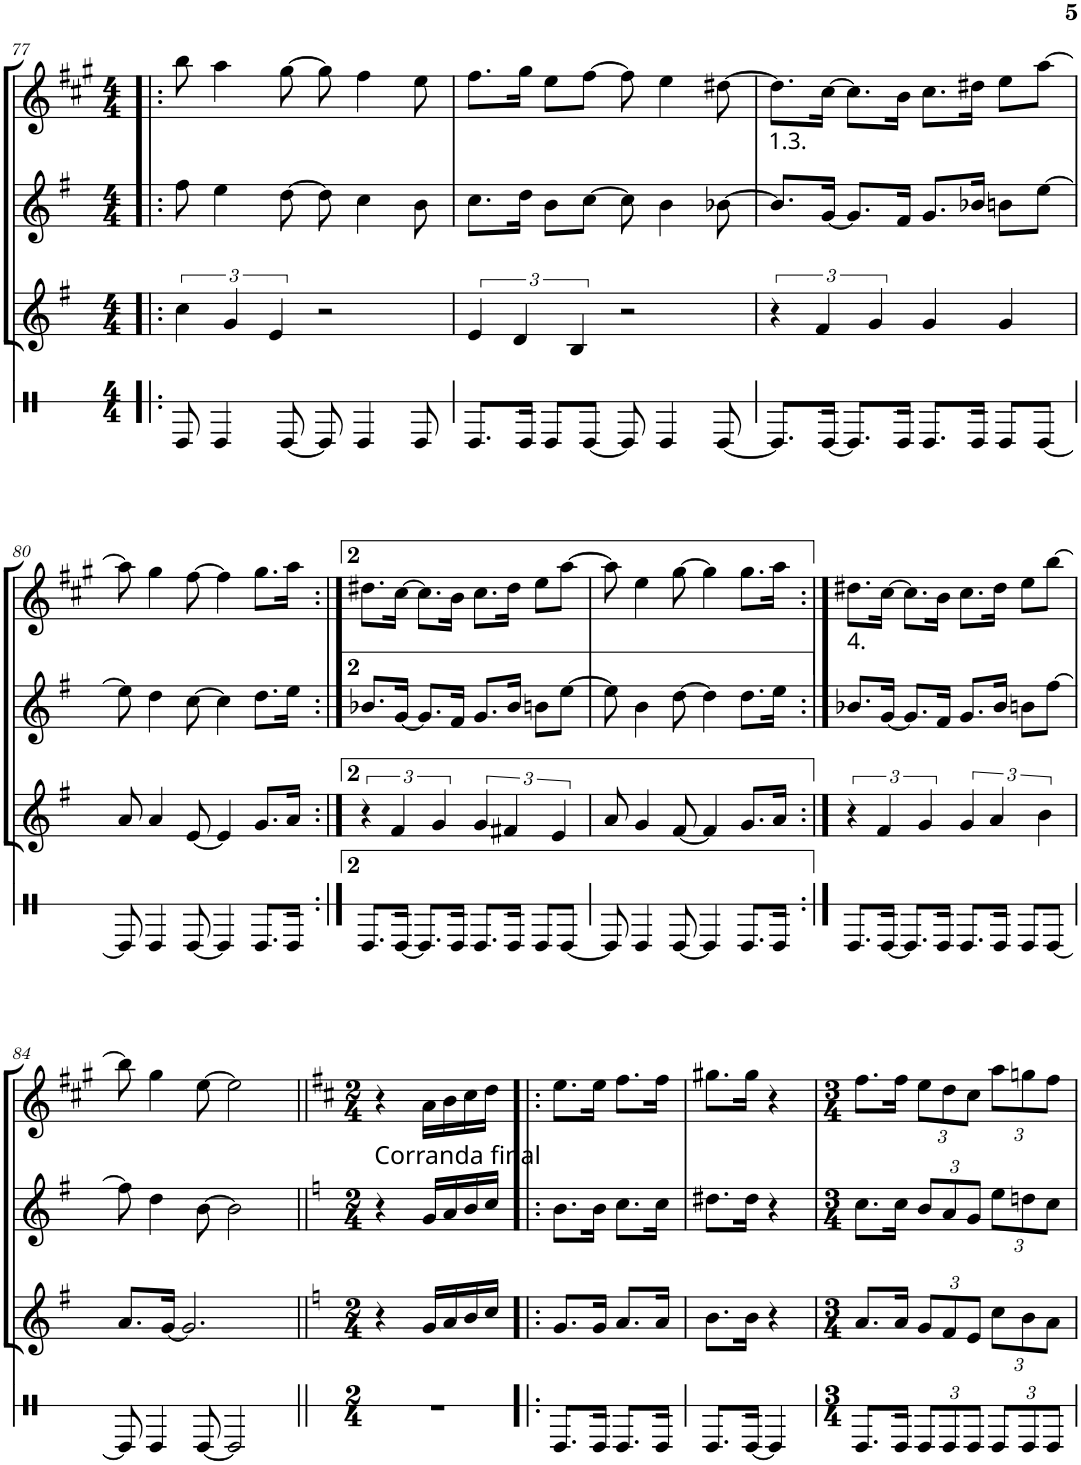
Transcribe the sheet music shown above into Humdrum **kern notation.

**kern	**kern	**kern	**kern
*part4	*part3	*part2	*part1
*staff4	*staff3	*staff2	*staff1
*I"Timbal	*I"Tarota	*I"Gralla 2	*I"Gralla 1
!!LO:PB:g=z
*clefX	*clefG2	*clefG2	*clefG2
*	*	*	*Trd1c2
*k[]	*k[f#]	*k[f#]	*k[f#c#g#]
*	*G:	*G:	*A:
*M4/4	*M4/4	*M4/4	*M4/4
=77!|:	=77!|:	=77!|:	=77!|:
8e/	6cc\	8ff#\	8bb\
4e/	.	4ee\	4aa\
.	6g/	.	.
.	6e/	.	.
[8e/	.	[8dd\	[8gg#\
8e/]	2r	8dd\]	8gg#\]
4e/	.	4cc\	4ff#\
8e/	.	8b\	8ee\
=78	=78	=78	=78
8.e/L	6e/	8.cc\L	8.ff#\L
.	6d/	.	.
16e/Jk	.	16dd\Jk	16gg#\Jk
8e/L	.	8b\L	8ee\L
.	6B/	.	.
[8e/J	.	[8cc\J	[8ff#\J
8e/]	2r	8cc\]	8ff#\]
4e/	.	4b\	4ee\
[8e/	.	[8b-X\	[8dd#X\
=79	=79	=79	=79
!	!	!	!LO:TX:b:t=1.3.
8.e/L]	6r	8.b-/L]	8.dd#\L]
.	6f#/	.	.
[16e/Jk	.	[16g/Jk	[16cc#\Jk
8.e/L]	.	8.g/L]	8.cc#\L]
.	6g/	.	.
16e/Jk	.	16f#/Jk	16b\Jk
8.e/L	4g/	8.g/L	8.cc#\L
16e/Jk	.	16b-X/Jk	16dd#X\Jk
8e/L	4g/	8bn\L	8ee\L
[8e/J	.	[8ee\J	[8aa\J
!!LO:LB:g=z
=80	=80	=80	=80
8e/]	8a/	8ee\]	8aa\]
4e/	4a/	4dd\	4gg#\
[8e/	[8e/	[8cc\	[8ff#\
4e/]	4e/]	4cc\]	4ff#\]
8.e/L	8.g/L	8.dd\L	8.gg#\L
16e/Jk	16a/Jk	16ee\Jk	16aa\Jk
=81:|!	=81:|!	=81:|!	=81:|!
8.e/L	6r	8.b-X/L	8.dd#X\L
.	6f#/	.	.
[16e/Jk	.	[16g/Jk	[16cc#\Jk
8.e/L]	.	8.g/L]	8.cc#\L]
.	6g/	.	.
16e/Jk	.	16f#/Jk	16b\Jk
8.e/L	6g/	8.g/L	8.cc#\L
.	6f#X/	.	.
16e/Jk	.	16b-/Jk	16dd#\Jk
8e/L	.	8bn\L	8ee\L
.	6e/	.	.
[8e/J	.	[8ee\J	[8aa\J
=82	=82	=82	=82
8e/]	8a/	8ee\]	8aa\]
4e/	4g/	4b\	4ee\
[8e/	[8f#/	[8dd\	[8gg#\
4e/]	4f#/]	4dd\]	4gg#\]
8.e/L	8.g/L	8.dd\L	8.gg#\L
16e/Jk	16a/Jk	16ee\Jk	16aa\Jk
=83:|!	=83:|!	=83:|!	=83:|!
!	!	!	!LO:TX:b:t=4.
8.e/L	6r	8.b-X/L	8.dd#X\L
.	6f#/	.	.
[16e/Jk	.	[16g/Jk	[16cc#\Jk
8.e/L]	.	8.g/L]	8.cc#\L]
.	6g/	.	.
16e/Jk	.	16f#/Jk	16b\Jk
8.e/L	6g/	8.g/L	8.cc#\L
.	6a/	.	.
16e/Jk	.	16b-/Jk	16dd#\Jk
8e/L	.	8bn\L	8ee\L
.	6b\	.	.
[8e/J	.	[8ff#\J	[8bb\J
!!LO:LB:g=z
=84	=84	=84	=84
8e/]	8.a/L	8ff#\]	8bb\]
4e/	.	4dd\	4gg#\
.	[16g/Jk	.	.
.	2.g/]	.	.
[8e/	.	[8b\	[8ee\
2e/]	.	2b\]	2ee\]
=85||	=85||	=85||	=85||
*	*k[]	*k[]	*k[f#c#]
*	*C:	*C:	*D:
*M2/4	*M2/4	*M2/4	*M2/4
!	!	!	!LO:TX:b:t=Corranda final
2r	4r	4r	4r
.	16g/LL	16g/LL	16a\LL
.	16a/	16a/	16b\
.	16b/	16b/	16cc#\
.	16cc/JJ	16cc/JJ	16dd\JJ
=86!|:	=86!|:	=86!|:	=86!|:
8.e/L	8.g/L	8.b\L	8.ee\L
16e/Jk	16g/Jk	16b\Jk	16ee\Jk
8.e/L	8.a/L	8.cc\L	8.ff#\L
16e/Jk	16a/Jk	16cc\Jk	16ff#\Jk
=87	=87	=87	=87
8.e/L	8.b\L	8.dd#X\L	8.gg#X\L
[16e/Jk	16b\Jk	16dd#\Jk	16gg#\Jk
4e/]	4r	4r	4r
=88	=88	=88	=88
*M3/4	*M3/4	*M3/4	*M3/4
8.e/L	8.a/L	8.cc\L	8.ff#\L
16e/Jk	16a/Jk	16cc\Jk	16ff#\Jk
*Xbrackettup	*Xbrackettup	*Xbrackettup	*Xbrackettup
12e/L	12g/L	12b/L	12ee\L
12e/	12f/	12a/	12dd\
12e/J	12e/J	12g/J	12cc#\J
12e/L	12cc\L	12ee\L	12aa\L
12e/	12b\	12ddn\	12ggn\
12e/J	12a\J	12cc\J	12ff#\J
=	=	=	=
*-	*-	*-	*-
